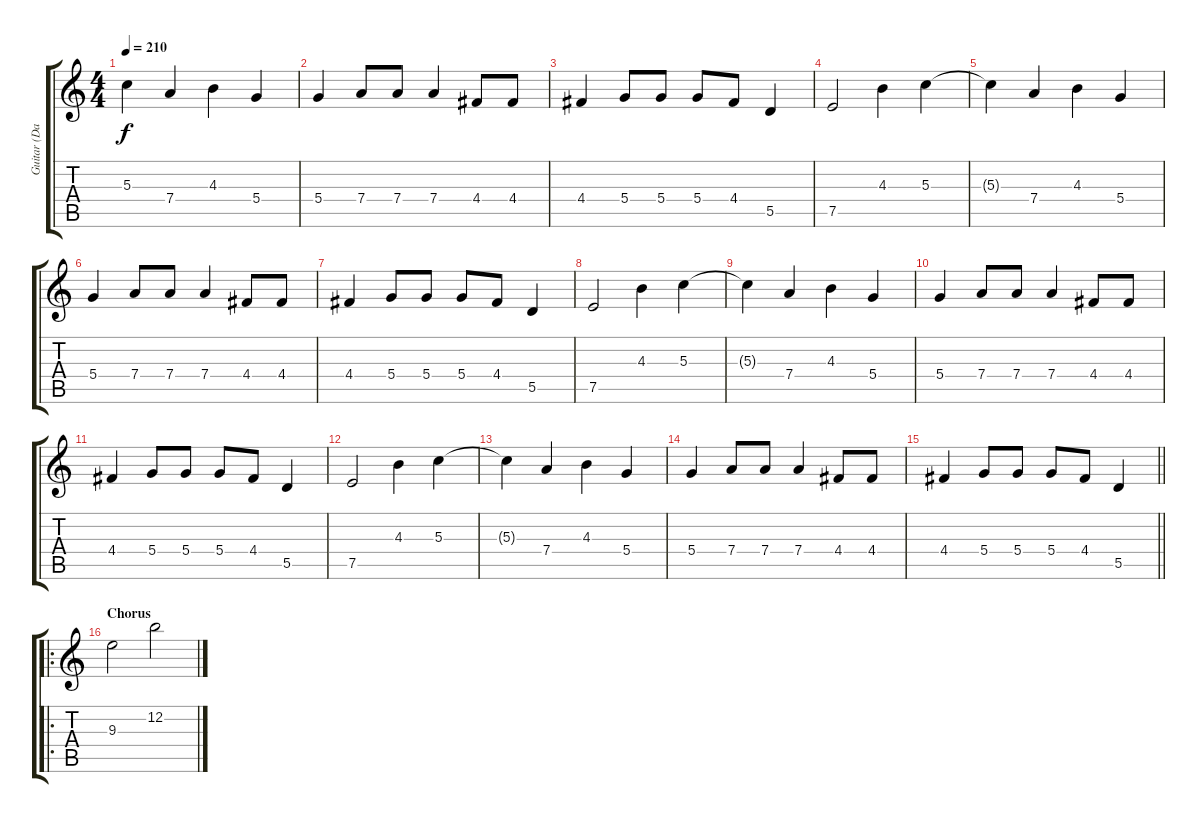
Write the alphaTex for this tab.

\track ("Guitar (Dave Murray)" "Guitar (Da") {instrument electricguitarjazz}
\staff {score tabs}
\tuning (E4 B3 G3 D3 A2 E2) {hide}
\ts (4 4)
\tempo 210
\clef g2
\ks c
5.3{t}.4{dy f} 7.4.4 4.3.4 5.4.4 |
5.4.4 7.4.8 7.4.8 7.4.4 4.4.8 4.4.8 |
4.4.4 5.4.8 5.4.8 5.4.8 4.4.8 5.5.4 |
7.5.2 4.3.4 5.3.4 |
5.3{t}.4 7.4.4 4.3.4 5.4.4 |
5.4.4 7.4.8 7.4.8 7.4.4 4.4.8 4.4.8 |
4.4.4 5.4.8 5.4.8 5.4.8 4.4.8 5.5.4 |
7.5.2 4.3.4 5.3.4 |
5.3{t}.4 7.4.4 4.3.4 5.4.4 |
5.4.4 7.4.8 7.4.8 7.4.4 4.4.8 4.4.8 |
4.4.4 5.4.8 5.4.8 5.4.8 4.4.8 5.5.4 |
7.5.2 4.3.4 5.3.4 |
5.3{t}.4 7.4.4 4.3.4 5.4.4 |
5.4.4 7.4.8 7.4.8 7.4.4 4.4.8 4.4.8 |
\barLineRight lightlight
4.4.4 5.4.8 5.4.8 5.4.8 4.4.8 5.5.4 |
\ro
\section ("" "Chorus")
9.3.2 12.2.2
